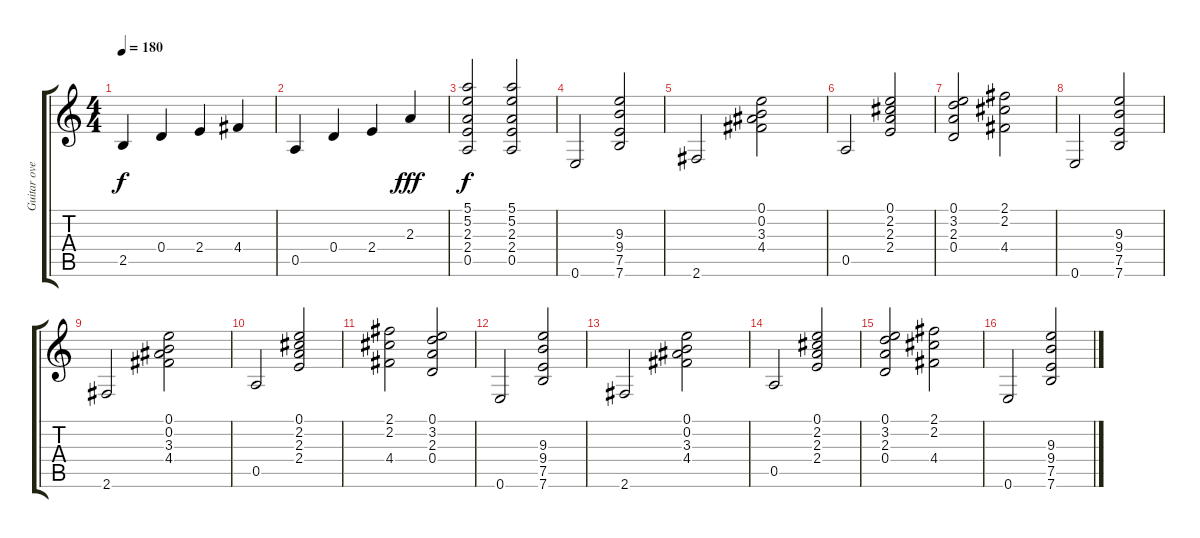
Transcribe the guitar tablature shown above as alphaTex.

\track ("Guitar overdrive" "Guitar ove") {instrument electricguitarmuted}
\staff {score tabs}
\tuning (E4 B3 G3 D3 A2 E2) {hide}
\ts (4 4)
\tempo 180
\clef g2
\ks c
2.5.4{dy f} 0.4.4 2.4.4 4.4.4 |
0.5.4 0.4.4 2.4.4 2.3.4{dy fff} |
(5.1 5.2 2.3 2.4 0.5).2{dy f instrument overdrivenguitar} (5.1 5.2 2.3 2.4 0.5).2 |
0.6.2 (9.3 9.4 7.5 7.6).2 |
2.6.2 (0.1 0.2 3.3 4.4).2 |
0.5.2 (0.1 2.2 2.3 2.4).2 |
(0.1 3.2 2.3 0.4).2 (2.1 2.2 4.4).2 |
0.6.2 (9.3 9.4 7.5 7.6).2 |
2.6.2 (0.1 0.2 3.3 4.4).2 |
0.5.2 (0.1 2.2 2.3 2.4).2 |
(2.1 2.2 4.4).2 (0.1 3.2 2.3 0.4).2 |
0.6.2 (9.3 9.4 7.5 7.6).2 |
2.6.2 (0.1 0.2 3.3 4.4).2 |
0.5.2 (0.1 2.2 2.3 2.4).2 |
(0.1 3.2 2.3 0.4).2 (2.1 2.2 4.4).2 |
0.6.2 (9.3 9.4 7.5 7.6).2
